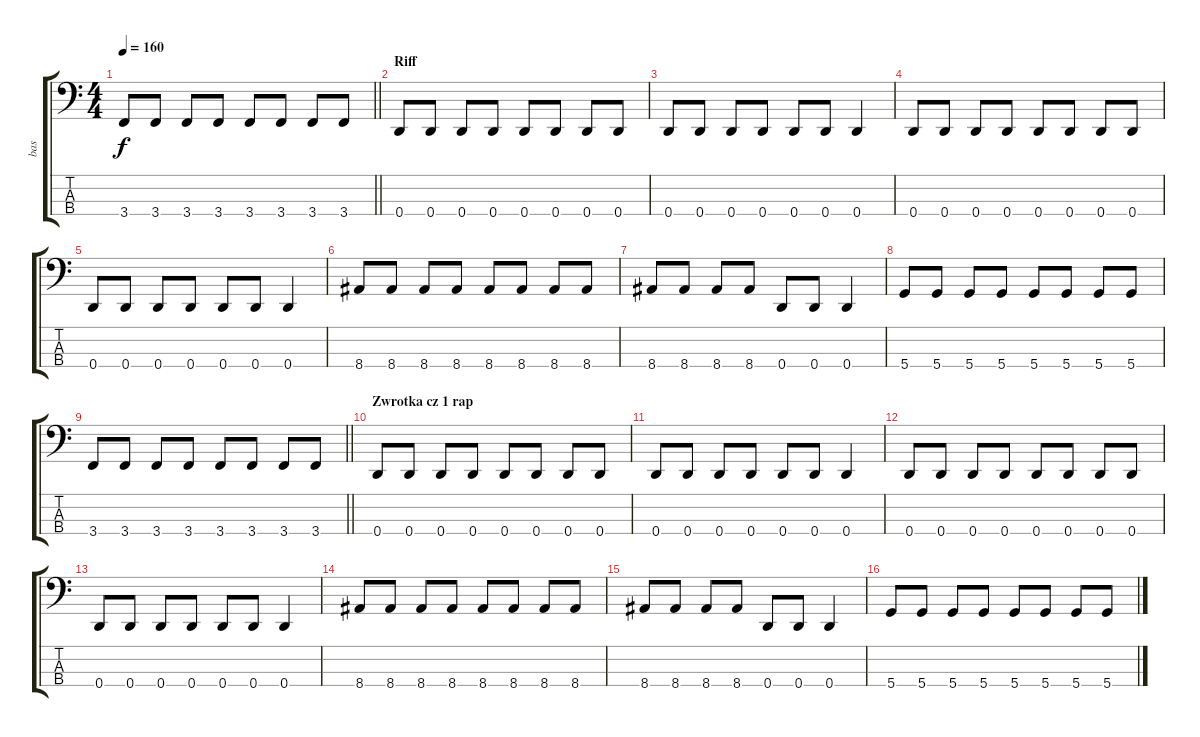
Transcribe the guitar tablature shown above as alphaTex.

\track ("bas" "bas") {instrument electricbassfinger}
\staff {score tabs}
\tuning (G2 D2 A1 D1) {hide}
\ts (4 4)
\tempo 160
\clef f4
\barLineRight lightlight
\ks c
3.4.8{dy f} 3.4.8 3.4.8 3.4.8 3.4.8 3.4.8 3.4.8 3.4.8 |
\section ("" "Riff")
0.4.8 0.4.8 0.4.8 0.4.8 0.4.8 0.4.8 0.4.8 0.4.8 |
0.4.8 0.4.8 0.4.8 0.4.8 0.4.8 0.4.8 0.4.4 |
0.4.8 0.4.8 0.4.8 0.4.8 0.4.8 0.4.8 0.4.8 0.4.8 |
0.4.8 0.4.8 0.4.8 0.4.8 0.4.8 0.4.8 0.4.4 |
8.4.8 8.4.8 8.4.8 8.4.8 8.4.8 8.4.8 8.4.8 8.4.8 |
8.4.8 8.4.8 8.4.8 8.4.8 0.4.8 0.4.8 0.4.4 |
5.4.8 5.4.8 5.4.8 5.4.8 5.4.8 5.4.8 5.4.8 5.4.8 |
\barLineRight lightlight
3.4.8 3.4.8 3.4.8 3.4.8 3.4.8 3.4.8 3.4.8 3.4.8 |
\section ("" "Zwrotka cz 1 rap")
0.4.8 0.4.8 0.4.8 0.4.8 0.4.8 0.4.8 0.4.8 0.4.8 |
0.4.8 0.4.8 0.4.8 0.4.8 0.4.8 0.4.8 0.4.4 |
0.4.8 0.4.8 0.4.8 0.4.8 0.4.8 0.4.8 0.4.8 0.4.8 |
0.4.8 0.4.8 0.4.8 0.4.8 0.4.8 0.4.8 0.4.4 |
8.4.8 8.4.8 8.4.8 8.4.8 8.4.8 8.4.8 8.4.8 8.4.8 |
8.4.8 8.4.8 8.4.8 8.4.8 0.4.8 0.4.8 0.4.4 |
5.4.8 5.4.8 5.4.8 5.4.8 5.4.8 5.4.8 5.4.8 5.4.8
